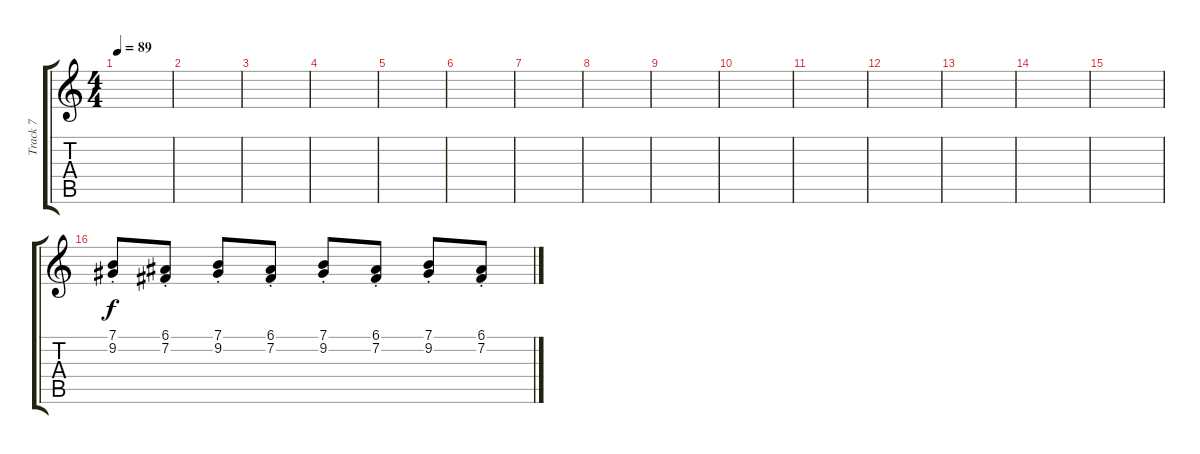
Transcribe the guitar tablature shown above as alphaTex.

\track ("Track 7" "Track 7") {instrument voiceoohs}
\staff {score tabs}
\tuning (E4 B3 G3 D3 A2 E2) {hide}
\ts (4 4)
\tempo 89
\clef g2
\ks c
|
|
|
|
|
|
|
|
|
|
|
|
|
|
|
(7.1{st} 9.2{st}).8 (6.1{st} 7.2{st}).8 (7.1{st} 9.2{st}).8 (6.1{st} 7.2{st}).8 (7.1{st} 9.2{st}).8 (6.1{st} 7.2{st}).8 (7.1{st} 9.2{st}).8 (6.1{st} 7.2{st}).8
